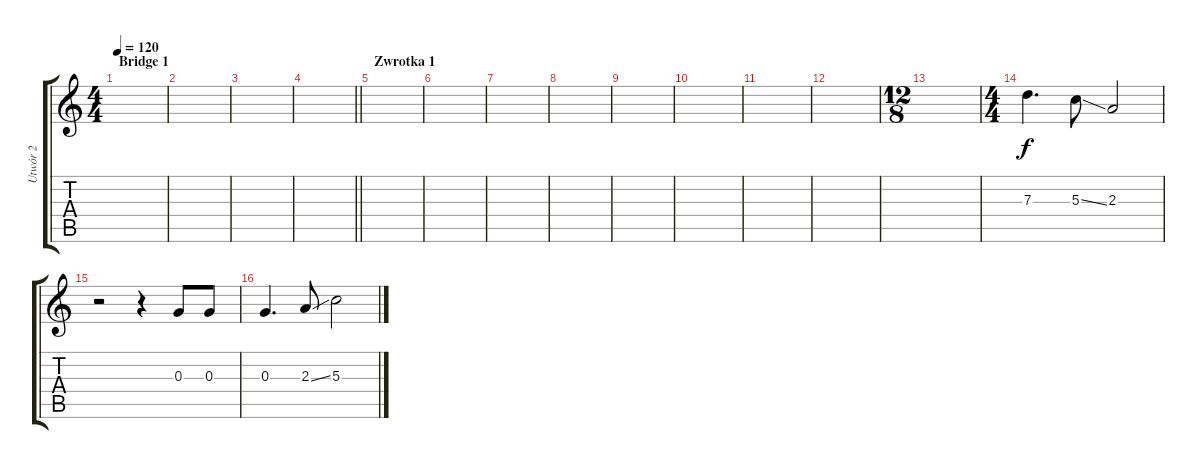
\track ("Utwór 2" "Utwór 2") {instrument distortionguitar}
\staff {score tabs}
\tuning (E4 B3 G3 D3 A2 E2) {hide}
\ts (4 4)
\section ("" "Bridge 1")
\tempo 120
\clef g2
\ks c
|
|
|
\barLineRight lightlight
|
\section ("" "Zwrotka 1")
|
|
|
|
|
|
|
|
\ts (12 8)
|
\ts (4 4)
7.3.4{d} 5.3{ss}.8 2.3.2 |
r.2 r.4 0.3.8 0.3.8 |
0.3.4{d} 2.3{ss}.8 5.3.2
